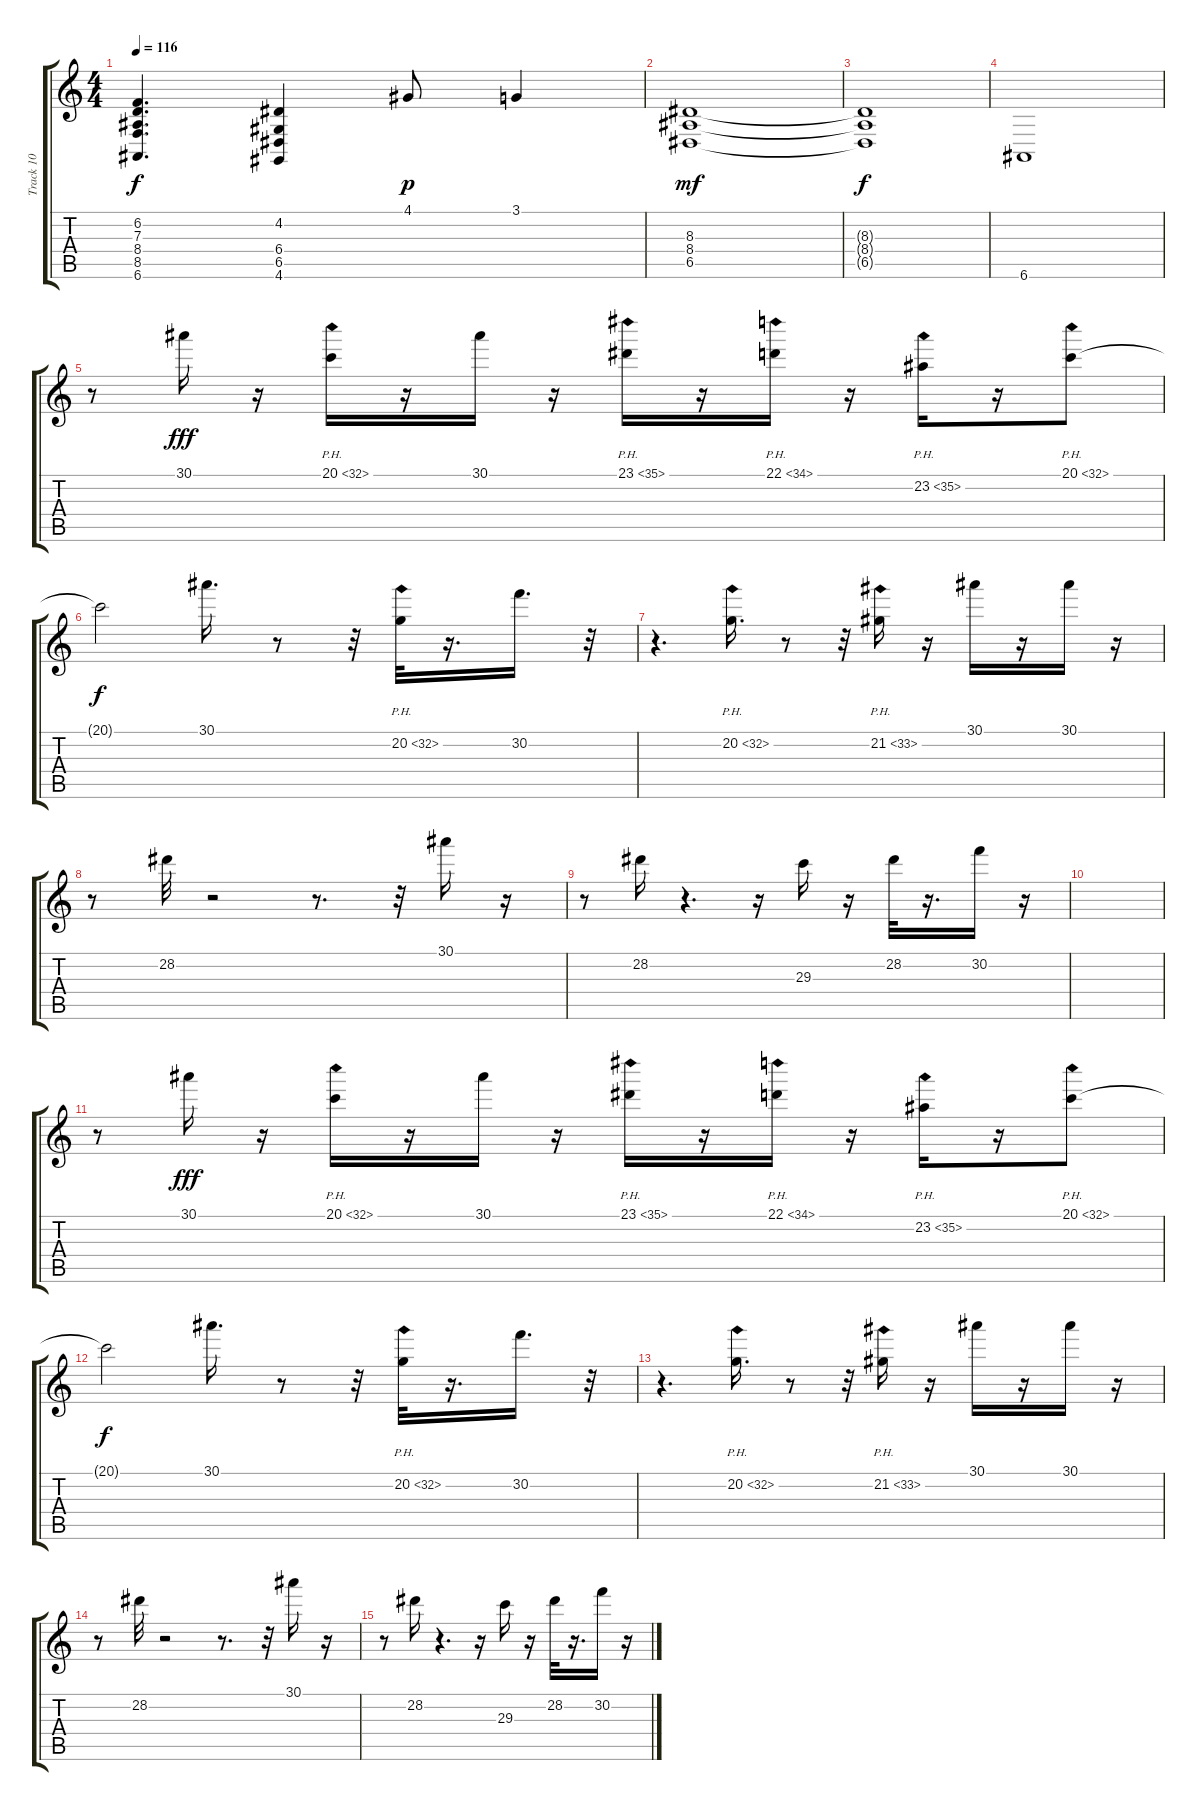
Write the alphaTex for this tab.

\track ("Track 10" "Track 10") {instrument fx7echoes}
\staff {score tabs}
\tuning (E4 B3 G3 D3 A2 E2) {hide}
\ts (4 4)
\tempo 116
\clef g2
\ks c
(6.2 7.3 8.4 8.5 6.6).4{d dy f} (4.2 6.4 6.5 4.6).4 4.1.8{dy p} 3.1.4 |
(8.3 8.4 6.5).1{dy mf} |
(8.3{t} 8.4{t} 6.5{t}).1{dy f instrument lead2sawtooth} |
6.6.1 |
r.8{instrument fx7echoes} 30.1.16{dy fff} r.16 20.1{ph 12}.16 r.16 30.1.16 r.16 23.1{ph 12}.16 r.16 22.1{ph 12}.16 r.16 23.2{ph 12}.16 r.16 20.1{ph 12}.8 |
20.1{t}.2{dy f} 30.1.16{d} r.8 r.32 20.2{ph 12}.32 r.16{d} 30.2.16{d} r.32 |
r.4{d} 20.2{ph 12}.16{d} r.8 r.32 21.2{ph 12}.16 r.16 30.1.16 r.16 30.1.16 r.16 |
r.8 28.2.32 r.2 r.8{d} r.32 30.1.16 r.16 |
r.8 28.2.16 r.4{d} r.16 29.3.16 r.16 28.2.32 r.16{d} 30.2.16 r.16 |
|
r.8{instrument fx7echoes} 30.1.16{dy fff} r.16 20.1{ph 12}.16 r.16 30.1.16 r.16 23.1{ph 12}.16 r.16 22.1{ph 12}.16 r.16 23.2{ph 12}.16 r.16 20.1{ph 12}.8 |
20.1{t}.2{dy f} 30.1.16{d} r.8 r.32 20.2{ph 12}.32 r.16{d} 30.2.16{d} r.32 |
r.4{d} 20.2{ph 12}.16{d} r.8 r.32 21.2{ph 12}.16 r.16 30.1.16 r.16 30.1.16 r.16 |
r.8 28.2.32 r.2 r.8{d} r.32 30.1.16 r.16 |
r.8 28.2.16 r.4{d} r.16 29.3.16 r.16 28.2.32 r.16{d} 30.2.16 r.16
